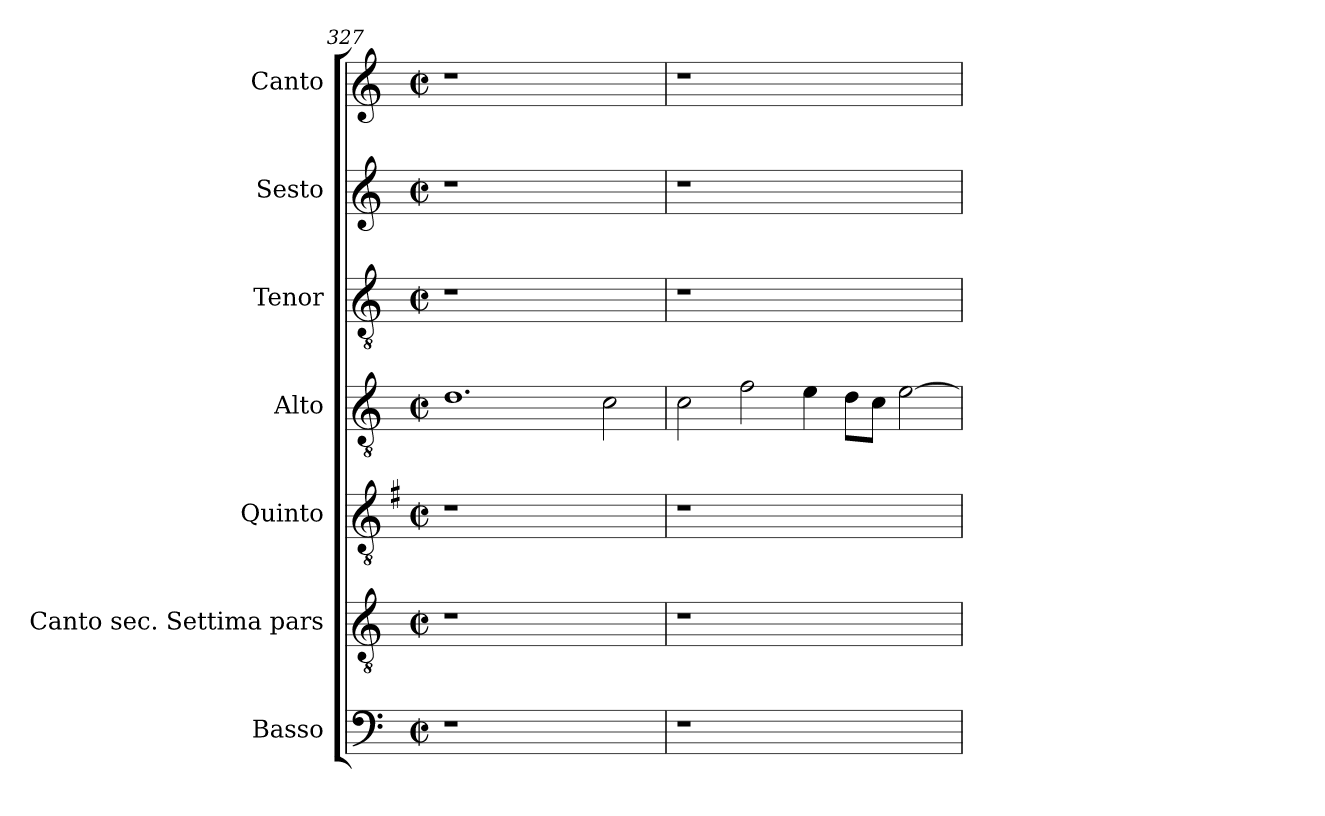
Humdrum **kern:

**kern	**kern	**kern	**kern	**kern	**kern	**kern
*part7	*part6	*part5	*part4	*part3	*part2	*part1
*staff7	*staff6	*staff5	*staff4	*staff3	*staff2	*staff1
*I"Basso	*I"Canto sec. Settima pars	*I"Quinto	*I"Alto	*I"Tenor	*I"Sesto	*I"Canto
*	*	*I'Quinto	*I'Alto	*I'Tenor	*I'Sesto	*I'Canto
*clefF4	*clefGv2	*clefGv2	*clefGv2	*clefGv2	*clefG2	*clefG2
*k[]	*k[]	*k[f#]	*k[]	*k[]	*k[]	*k[]
*C:	*C:	*G:	*C:	*C:	*C:	*C:
*M2/2	*M2/2	*M2/2	*M2/2	*M2/2	*M2/2	*M2/2
*met(c|)	*met(c|)	*met(c|)	*met(c|)	*met(c|)	*met(c|)	*met(c|)
=327	=327	=327	=327	=327	=327	=327
1r	1r	1r	1.d	1r	1r	1r
1ryy	1ryy	1ryy	.	1ryy	1ryy	1ryy
.	.	.	2c\	.	.	.
=328	=328	=328	=328	=328	=328	=328
1r	1r	1r	2c\	1r	1r	1r
.	.	.	2f\	.	.	.
1ryy	1ryy	1ryy	4e\	1ryy	1ryy	1ryy
.	.	.	8d\L	.	.	.
.	.	.	8c\J	.	.	.
.	.	.	[>2e\	.	.	.
=	=	=	=	=	=	=
*-	*-	*-	*-	*-	*-	*-
